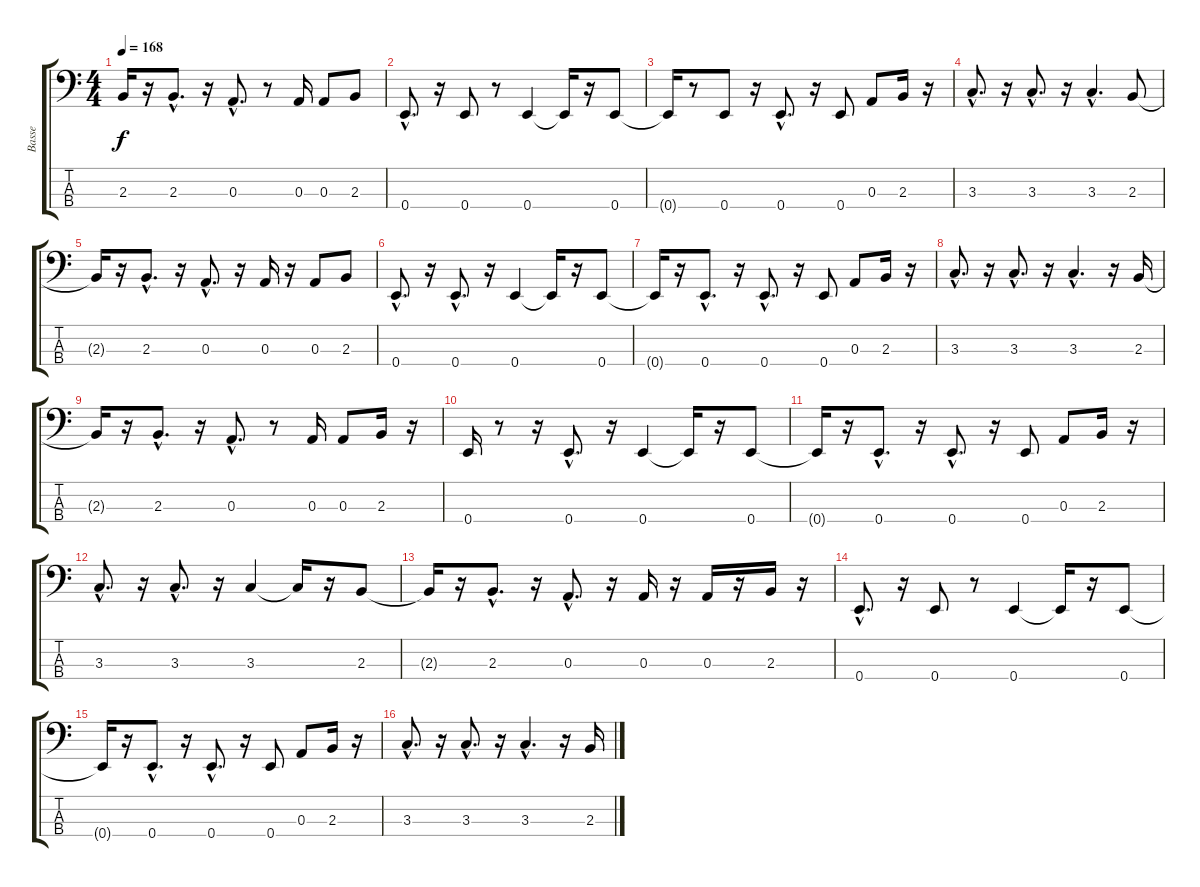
\track ("Basse" "Basse") {instrument electricbassfinger}
\staff {score tabs}
\tuning (G2 D2 A1 E1) {hide}
\ts (4 4)
\tempo 168
\clef f4
\ks c
2.3{t}.16{dy f} r.16 2.3{hac}.8{d} r.16 0.3{hac}.8{d} r.8 0.3.16 0.3.8 2.3.8 |
0.4{hac}.8{d} r.16 0.4.8 r.8 0.4.4 0.4{t}.16 r.16 0.4.8 |
0.4{t}.16 r.8 0.4.8 r.16 0.4{hac}.8{d} r.16 0.4.8 0.3.8 2.3.16 r.16 |
3.3{hac}.8{d} r.16 3.3{hac}.8{d} r.16 3.3{hac}.4{d} 2.3.8 |
2.3{t}.16 r.16 2.3{hac}.8{d} r.16 0.3{hac}.8{d} r.16 0.3.16 r.16 0.3.8 2.3.8 |
0.4{hac}.8{d} r.16 0.4{hac}.8{d} r.16 0.4.4 0.4{t}.16 r.16 0.4.8 |
0.4{t}.16 r.16 0.4{hac}.8{d} r.16 0.4{hac}.8{d} r.16 0.4.8 0.3.8 2.3.16 r.16 |
3.3{hac}.8{d} r.16 3.3{hac}.8{d} r.16 3.3{hac}.4{d} r.16 2.3.16 |
2.3{t}.16 r.16 2.3{hac}.8{d} r.16 0.3{hac}.8{d} r.8 0.3.16 0.3.8 2.3.16 r.16 |
0.4.16 r.8 r.16 0.4{hac}.8{d} r.16 0.4.4 0.4{t}.16 r.16 0.4.8 |
0.4{t}.16 r.16 0.4{hac}.8{d} r.16 0.4{hac}.8{d} r.16 0.4.8 0.3.8 2.3.16 r.16 |
3.3{hac}.8{d} r.16 3.3{hac}.8{d} r.16 3.3.4 3.3{t}.16 r.16 2.3.8 |
2.3{t}.16 r.16 2.3{hac}.8{d} r.16 0.3{hac}.8{d} r.16 0.3.16 r.16 0.3.16 r.16 2.3.16 r.16 |
0.4{hac}.8{d} r.16 0.4.8 r.8 0.4.4 0.4{t}.16 r.16 0.4.8 |
0.4{t}.16 r.16 0.4{hac}.8{d} r.16 0.4{hac}.8{d} r.16 0.4.8 0.3.8 2.3.16 r.16 |
3.3{hac}.8{d} r.16 3.3{hac}.8{d} r.16 3.3{hac}.4{d} r.16 2.3.16
